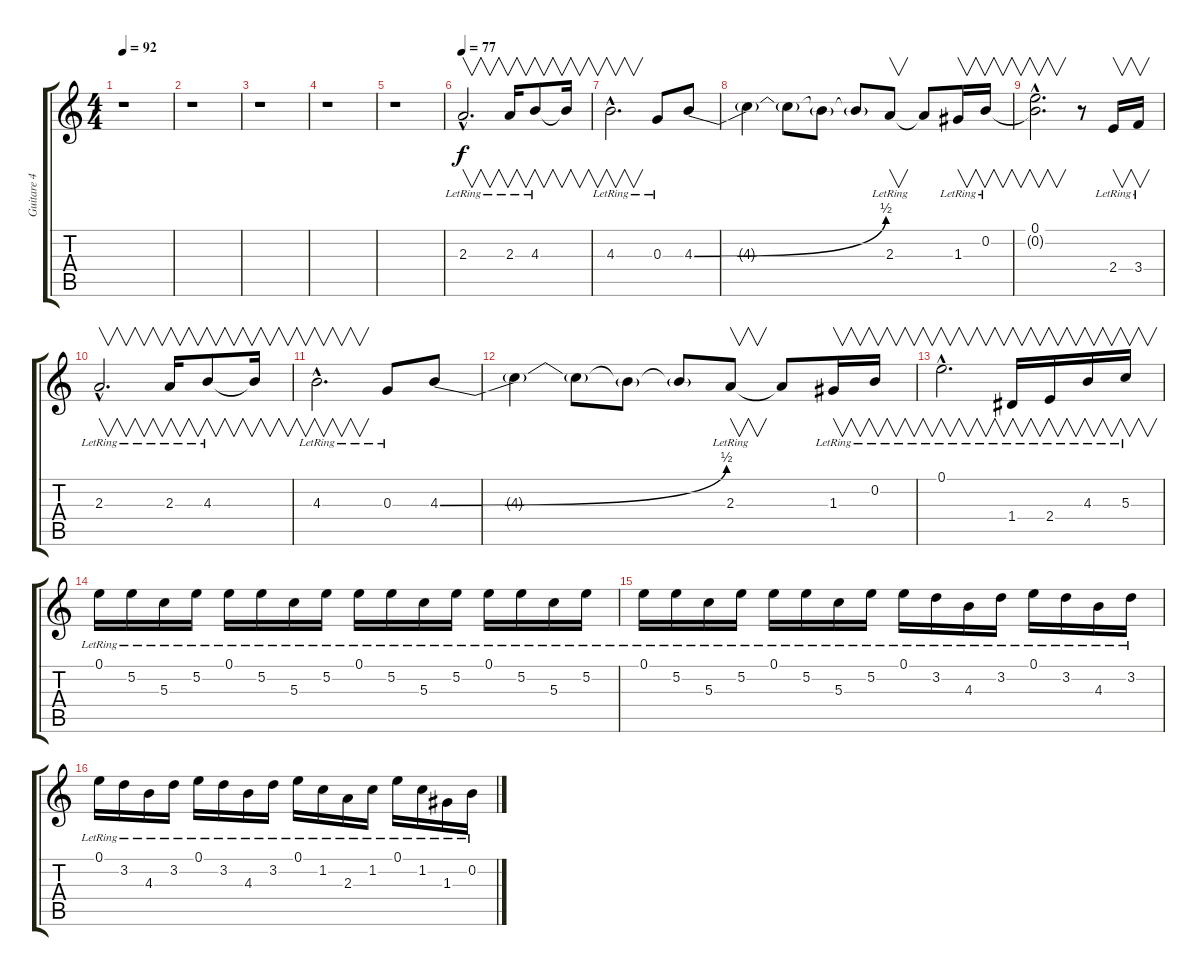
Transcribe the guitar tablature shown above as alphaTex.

\track ("Guitare 4" "Guitare 4") {instrument electricguitarclean}
\staff {score tabs}
\tuning (E4 B3 G3 D3 A2 E2) {hide}
\ts (4 4)
\tempo 92
\clef g2
\ks c
r.1{dy f} |
r.1 |
r.1 |
r.1 |
r.1 |
\tempo 77
2.3{hac lr}.2{v d} 2.3{lr}.16{v} 4.3{lr}.8{v} 4.3{t}.16{v} |
4.3{hac lr}.2{v d} 0.3{lr}.8 4.3{be (bend 0 0 60 2)}.8 |
4.3{t}.4 4.3{t}.8 4.3{t}.8 4.3{t}.8 2.3{lr}.8{v} 2.3{t}.8 1.3{lr}.16{v} 0.2{lr}.16{v} |
(0.1{hac} 0.2{hac t}).2{v d} r.8 2.4{lr}.16{v} 3.4{lr}.16{v} |
2.3{hac lr}.2{v d} 2.3{lr}.16{v} 4.3{lr}.8{v} 4.3{t}.16{v} |
4.3{hac lr}.2{v d} 0.3{lr}.8 4.3{be (bend 0 0 60 2)}.8 |
4.3{t}.4 4.3{t}.8 4.3{t}.8 4.3{t}.8 2.3{lr}.8{v} 2.3{t}.8 1.3{lr}.16{v} 0.2{lr}.16{v} |
0.1{hac lr}.2{v d} 1.4{lr}.16{v} 2.4{lr}.16{v} 4.3{lr}.16{v} 5.3{lr}.16{v} |
0.1{lr}.16{volume 13} 5.2{lr}.16 5.3{lr}.16 5.2{lr}.16 0.1{lr}.16 5.2{lr}.16 5.3{lr}.16 5.2{lr}.16 0.1{lr}.16 5.2{lr}.16 5.3{lr}.16 5.2{lr}.16 0.1{lr}.16 5.2{lr}.16 5.3{lr}.16 5.2{lr}.16 |
0.1{lr}.16 5.2{lr}.16 5.3{lr}.16 5.2{lr}.16 0.1{lr}.16 5.2{lr}.16 5.3{lr}.16 5.2{lr}.16 0.1{lr}.16 3.2{lr}.16 4.3{lr}.16 3.2{lr}.16 0.1{lr}.16 3.2{lr}.16 4.3{lr}.16 3.2{lr}.16 |
0.1{lr}.16 3.2{lr}.16 4.3{lr}.16 3.2{lr}.16 0.1{lr}.16 3.2{lr}.16 4.3{lr}.16 3.2{lr}.16 0.1{lr}.16 1.2{lr}.16 2.3{lr}.16 1.2{lr}.16 0.1{lr}.16 1.2{lr}.16 1.3{lr}.16 0.2{lr}.16
